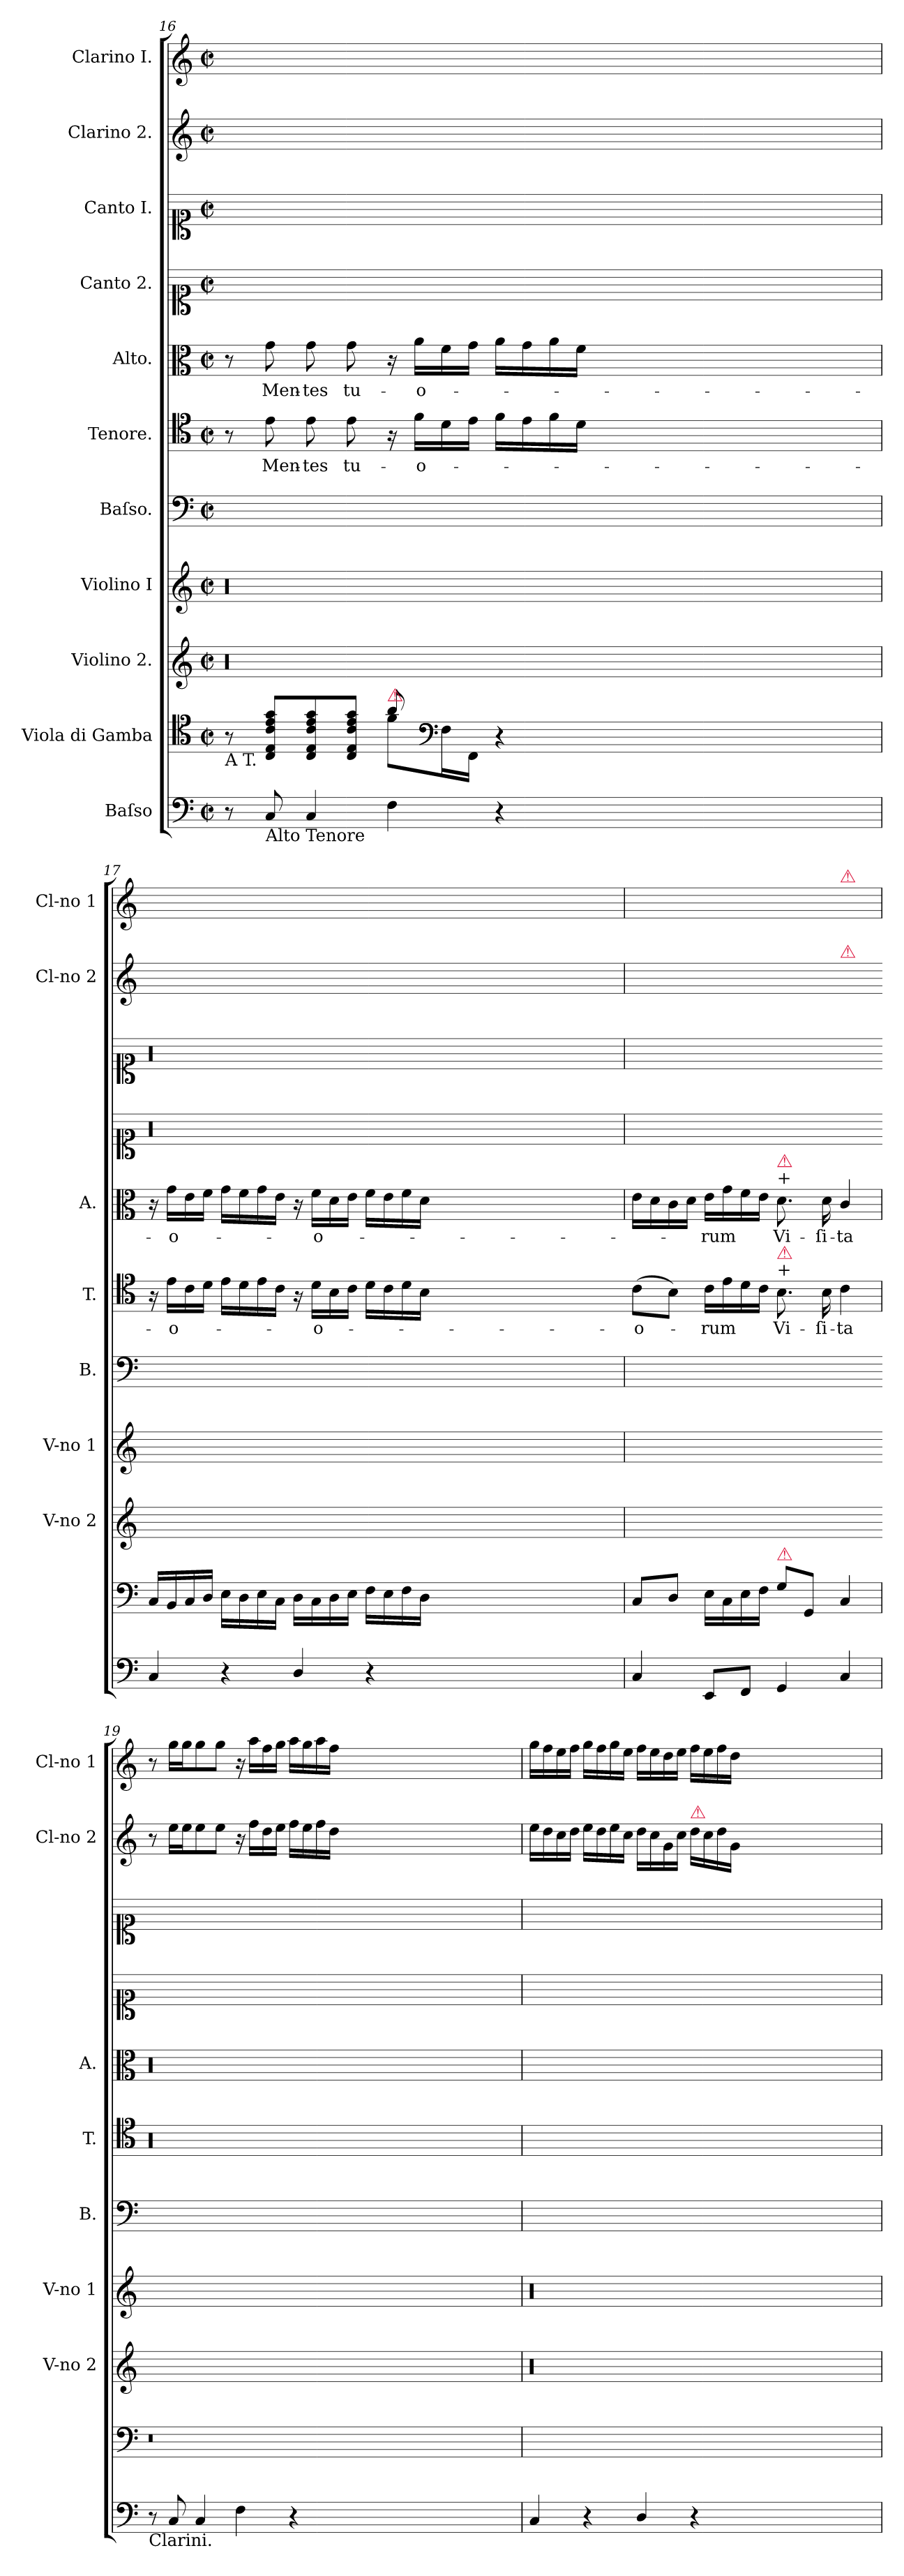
**kern	**kern	**kern	**kern	**kern	**kern	**text	**kern	**text	**kern	**kern	**kern	**kern
*part11	*part10	*part9	*part8	*part7	*part6	*part6	*part5	*part5	*part4	*part3	*part2	*part1
*staff11	*staff10	*staff9	*staff8	*staff7	*staff6	*staff6	*staff5	*staff5	*staff4	*staff3	*staff2	*staff1
*I"Baſso	*I"Viola di Gamba	*I"Violino 2.	*I"Violino I	*I"Baſso.	*I"Tenore.	*	*I"Alto.	*	*I"Canto 2.	*I"Canto I.	*I"Clarino 2.	*I"Clarino I.
*	*	*I'V-no 2	*I'V-no 1	*I'B.	*I'T.	*	*I'A.	*	*	*	*I'Cl-no 2	*I'Cl-no 1
*clefF4	*clefC4	*clefG2	*clefG2	*clefF4	*clefC4	*	*clefC3	*	*clefC1	*clefC1	*clefG2	*clefG2
*k[]	*k[]	*k[]	*k[]	*k[]	*k[]	*	*k[]	*	*k[]	*k[]	*k[]	*k[]
*C:	*C:	*C:	*C:	*C:	*C:	*	*C:	*	*C:	*C:	*C:	*C:
*M2/2	*M2/2	*M2/2	*M2/2	*M2/2	*M2/2	*	*M2/2	*	*M2/2	*M2/2	*M2/2	*M2/2
*met(c|)	*met(c|)	*met(c|)	*met(c|)	*met(c|)	*met(c|)	*	*met(c|)	*	*met(c|)	*met(c|)	*met(c|)	*met(c|)
=16	=16	=16	=16	=16	=16	=16	=16	=16	=16	=16	=16	=16
*	*^	*	*	*	*	*	*	*	*	*	*	*
!	!LO:TX:b:t=A T.	!	!	!	!	!	!	!	!	!	!	!	!
8r	8r	2ryy	00r	00r	1ryy	8r	.	8r	.	00ryy	00ryy	00ryy	00ryy
!LO:TX:b:t=Alto Tenore	!	!	!	!	!	!	!	!	!	!	!	!	!
8C/	8C/ 8E/ 8c/ 8e/ 8g/L	.	.	.	.	8e\	Men-	8g\	Men-	.	.	.	.
4C/	8C/ 8E/ 8c/ 8e/ 8g/	.	.	.	.	8e\	-tes	8g\	-tes	.	.	.	.
.	8C/ 8E/ 8c/ 8e/ 8g/J	.	.	.	.	8e\	tu-	8g\	tu-	.	.	.	.
!	!LO:TX:a:color=crimson:t=⚠	!	!	!	!	!	!	!	!	!	!	!	!
4F\	8a/	8f\L	.	.	.	16r	.	16r	.	.	.	.	.
.	.	.	.	.	.	16f\LL	-o-	16a\LL	-o-	.	.	.	.
*	*clefF4	*	*	*	*	*	*	*	*	*	*	*	*
.	8ryy	16F\L	.	.	.	16d\	.	16f\	.	.	.	.	.
.	.	16FF/JJ	.	.	.	16e\JJ	.	16g\JJ	.	.	.	.	.
4r	4r	4ryy	.	.	.	16f\LL	.	16a\LL	.	.	.	.	.
.	.	.	.	.	.	16e\	.	16g\	.	.	.	.	.
.	.	.	.	.	.	16f\	.	16a\	.	.	.	.	.
.	.	.	.	.	.	16d\JJ	.	16f\JJ	.	.	.	.	.
0.ryy	0.ryy	0.ryy	.	.	0.ryy	0.ryy	.	0.ryy	.	.	.	.	.
*	*v	*v	*	*	*	*	*	*	*	*	*	*	*
=17	=17	=17	=17	=17	=17	=17	=17	=17	=17	=17	=17	=17
4C/	16C/LL	00ryy	00ryy	1ryy	16r	.	16r	.	00r	00r	00ryy	00ryy
.	16BB/	.	.	.	16e\LL	-o-	16g\LL	-o-	.	.	.	.
.	16C/	.	.	.	16c\	.	16e\	.	.	.	.	.
.	16D/JJ	.	.	.	16d\JJ	.	16f\JJ	.	.	.	.	.
4r	16E\LL	.	.	.	16e\LL	.	16g\LL	.	.	.	.	.
.	16D\	.	.	.	16d\	.	16f\	.	.	.	.	.
.	16E\	.	.	.	16e\	.	16g\	.	.	.	.	.
.	16C\JJ	.	.	.	16c\JJ	.	16e\JJ	.	.	.	.	.
4D/	16D\LL	.	.	.	16r	.	16r	.	.	.	.	.
.	16C\	.	.	.	16d\LL	-o-	16f\LL	-o-	.	.	.	.
.	16D\	.	.	.	16B\	.	16d\	.	.	.	.	.
.	16E\JJ	.	.	.	16c\JJ	.	16e\JJ	.	.	.	.	.
4r	16F\LL	.	.	.	16d\LL	.	16f\LL	.	.	.	.	.
.	16E\	.	.	.	16c\	.	16e\	.	.	.	.	.
.	16F\	.	.	.	16d\	.	16f\	.	.	.	.	.
.	16D\JJ	.	.	.	16B\JJ	.	16d\JJ	.	.	.	.	.
0.ryy	0.ryy	.	.	0.ryy	0.ryy	.	0.ryy	.	.	.	.	.
=18	=18	=18	=18	=18	=18-	=18	=18	=18	=18	=18	=18	=18
4C/	8C/L	1ryy	1ryy	1ryy	(>8c\L	-o-	16e\LL	.	1ryy	1ryy	2.ryy	2.ryy
.	.	.	.	.	.	.	16d\	.	.	.	.	.
.	8D/J	.	.	.	8B\J)	.	16c\	.	.	.	.	.
.	.	.	.	.	.	.	16d\JJ	.	.	.	.	.
8EE/L	16E\LL	.	.	.	16c\LL	-rum	16e\LL	-rum	.	.	.	.
.	16C\	.	.	.	16e\	.	16g\	.	.	.	.	.
8FF/J	16E\	.	.	.	16d\	.	16f\	.	.	.	.	.
.	16F\JJ	.	.	.	16c\JJ	.	16e\JJ	.	.	.	.	.
!	!	!	!	!	!	!	!LO:TX:a:t=+	!	!	!	!	!
!	!	!	!	!	!	!	!LO:TX:a:color=crimson:t=⚠	!	!	!	!	!
!	!	!	!	!	!LO:TX:a:t=+	!	!	!	!	!	!	!
!	!	!	!	!	!LO:TX:a:color=crimson:t=⚠	!	!	!	!	!	!	!
!	!LO:TX:a:color=crimson:t=⚠	!	!	!	!	!	!	!	!	!	!	!
4GG/	8G\L	.	.	.	8.B\	Vi-	8.d\	Vi-	.	.	.	.
.	8GG/J	.	.	.	.	.	.	.	.	.	.	.
.	.	.	.	.	16B\	-ſi-	16d\	ſi-	.	.	.	.
!	!	!	!	!	!	!	!	!	!	!	!	!LO:TX:a:color=crimson:t=⚠
!	!	!	!	!	!	!	!	!	!	!	!LO:TX:a:color=crimson:t=⚠	!
4C/	4C/	.	.	.	4c\	-ta	4c/	-ta	.	.	4ryy	4ryy
=19	=19	=19	=19	=19	=19	=19	=19	=19	=19	=19	=19-	=19
!LO:TX:b:t=Clarini.	!	!	!	!	!	!	!	!	!	!	!	!
8r	0r	00ryy	00ryy	1ryy	00r	.	00r	.	00ryy	00ryy	8r	8r
8C/	.	.	.	.	.	.	.	.	.	.	16ee\LL	16gg\LL
.	.	.	.	.	.	.	.	.	.	.	16ee\J	16gg\J
4C/	.	.	.	.	.	.	.	.	.	.	8ee\	8gg\
.	.	.	.	.	.	.	.	.	.	.	8ee\J	8gg\J
4F\	.	.	.	.	.	.	.	.	.	.	16r	16r
.	.	.	.	.	.	.	.	.	.	.	16ff\LL	16aa\LL
.	.	.	.	.	.	.	.	.	.	.	16dd\	16ff\
.	.	.	.	.	.	.	.	.	.	.	16ee\JJ	16gg\JJ
4r	.	.	.	.	.	.	.	.	.	.	16ff\LL	16aa\LL
.	.	.	.	.	.	.	.	.	.	.	16ee\	16gg\
.	.	.	.	.	.	.	.	.	.	.	16ff\	16aa\
.	.	.	.	.	.	.	.	.	.	.	16dd\JJ	16ff\JJ
0.ryy	.	.	.	0.ryy	.	.	.	.	.	.	0.ryy	0.ryy
.	0ryy	.	.	.	.	.	.	.	.	.	.	.
=20	=20	=20	=20	=20	=20	=20	=20	=20	=20	=20	=20	=20
4C/	00ryy	00r	00r	1ryy	00ryy	.	00ryy	.	00ryy	00ryy	16ee\LL	16gg\LL
.	.	.	.	.	.	.	.	.	.	.	16dd\	16ff\
.	.	.	.	.	.	.	.	.	.	.	16cc\	16ee\
.	.	.	.	.	.	.	.	.	.	.	16dd\JJ	16ff\JJ
4r	.	.	.	.	.	.	.	.	.	.	16ee\LL	16gg\LL
.	.	.	.	.	.	.	.	.	.	.	16dd\	16ff\
.	.	.	.	.	.	.	.	.	.	.	16ee\	16gg\
.	.	.	.	.	.	.	.	.	.	.	16cc\JJ	16ee\JJ
4D/	.	.	.	.	.	.	.	.	.	.	16dd\LL	16ff\LL
.	.	.	.	.	.	.	.	.	.	.	16cc\	16ee\
.	.	.	.	.	.	.	.	.	.	.	16g\	16dd\
.	.	.	.	.	.	.	.	.	.	.	16cc\JJ	16ee\JJ
!	!	!	!	!	!	!	!	!	!	!	!LO:TX:a:color=crimson:t=⚠	!
4r	.	.	.	.	.	.	.	.	.	.	16dd\LL	16ff\LL
.	.	.	.	.	.	.	.	.	.	.	16cc\	16ee\
.	.	.	.	.	.	.	.	.	.	.	16dd\	16ff\
.	.	.	.	.	.	.	.	.	.	.	16g/JJ	16dd\JJ
0.ryy	.	.	.	0.ryy	.	.	.	.	.	.	0.ryy	0.ryy
=	=	=	=	=	=	=	=	=	=	=	=	=
*-	*-	*-	*-	*-	*-	*-	*-	*-	*-	*-	*-	*-
